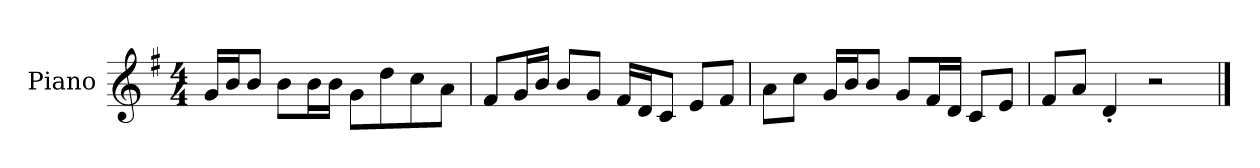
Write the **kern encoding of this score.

**kern
*part1
*staff1
*I"Piano
*I'P-no
*clefG2
*k[f#]
*M4/4
*MM90
=1
16g/LL
16b/J
8b/J
8b\L
16b\L
16b\JJ
8g\L
8dd\
8cc\
8a\J
=2
8f#/L
16g/L
16b/JJ
8b/L
8g/J
16f#/LL
16d/J
8c/J
8e/L
8f#/J
=3
8a\L
8cc\J
16g/LL
16b/J
8b/J
8g/L
16f#/L
16d/JJ
8c/L
8e/J
=4
8f#/L
8a/J
4d'/
2r
==
*-
